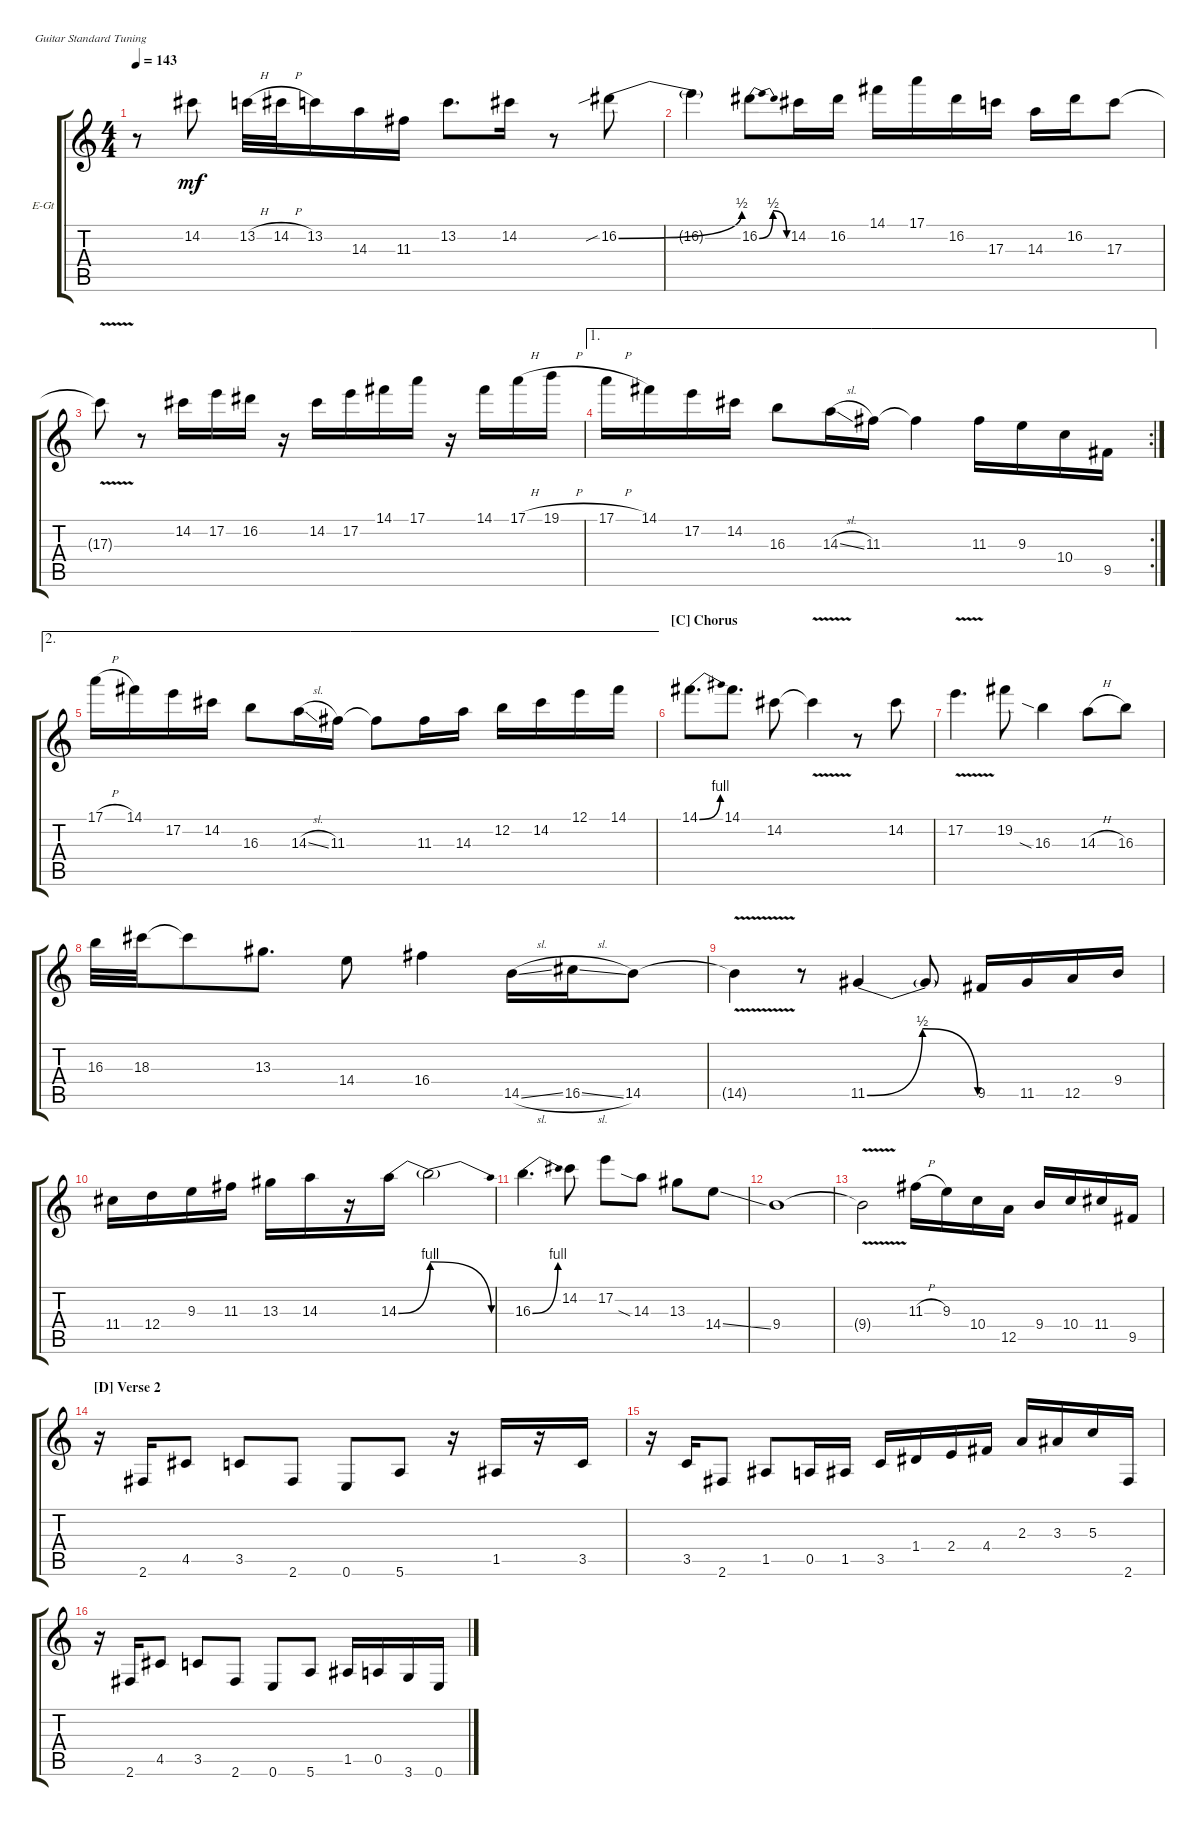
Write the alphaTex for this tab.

\defaultSystemsLayout 4
\bracketExtendMode groupsimilarinstruments
\firstSystemTrackNameOrientation horizontal
\otherSystemsTrackNameOrientation horizontal
\chordDiagramsInScore
\track ("Electric Guitar" "E-Gt") {instrument overdrivenguitar}
\staff {score tabs}
\tuning (E4 B3 G3 D3 A2 E2)
\ts (4 4)
\tempo 143
\clef g2
\ks c
r.8{dy mf} 14.2{acc #}.8 13.2{h}.32 14.2{h acc #}.32 13.2.16 14.3.16 11.3{acc #}.16 13.2.8{d} 14.2{acc #}.16 r.8 16.2{be (bend 0 0 39.6 2) sib acc #}.8 |
16.2{t}.4 16.2{be (bendrelease 0 0 10.799999999999999 2 20.4 2 30 0) acc #}.8 14.2{acc #}.16 16.2{acc #}.16 14.1{acc #}.16 17.1.16 16.2{acc #}.16 17.3.16 14.3.16 16.2{acc #}.16 17.3.8 |
17.3{v t}.8 r.8 14.2{acc #}.16 17.2.16 16.2{acc #}.16 r.16 14.2{acc #}.16 17.2.16 14.1{acc #}.16 17.1.16 r.16 14.1{acc #}.16 17.1{h}.16 19.1{h}.16 |
\ae 1
\rc 2
17.1{h}.16 14.1{acc #}.16 17.2.16 14.2{acc #}.16 16.3.8 14.3{sl}.16 11.3{acc #}.16 11.3{t acc #}.4 11.3{acc #}.16 9.3.16 10.4.16 9.5{acc #}.16 |
\ae 2
17.1{h}.16 14.1{acc #}.16 17.2.16 14.2{acc #}.16 16.3.8 14.3{sl}.16 11.3{acc #}.16 11.3{t acc #}.8 11.3{acc #}.16 14.3.16 12.2.16 14.2{acc #}.16 12.1.16 14.1{acc #}.16 |
\section ("C" "Chorus")
14.1{be (bend 0 0 15 4) acc #}.8{d} 14.1{acc #}.8{d} 14.2{acc #}.8 14.2{v t acc #}.4 r.8 14.2{acc #}.8 |
17.2{v}.4{d} 19.2{acc #}.8 16.3{sia}.4 14.3{h}.8 16.3.8 |
16.3.32 18.3{acc #}.32 18.3{t acc #}.8 13.3{acc #}.8{d} 14.4.8 16.4{acc #}.4 14.5{sl}.16 16.5{sl acc #}.16 14.5.8 |
14.5{v t}.4 r.8 11.5{be (bendrelease 0 0 11.4 2 19.8 2 30.599999999999998 0) acc #}.4 11.5{t acc #}.8 9.5{acc #}.16 11.5{acc #}.16 12.5.16 9.4.16 |
11.4{acc #}.16 12.4.16 9.3.16 11.3{acc #}.16 13.3{acc #}.16 14.3.16 r.16 14.3{be (bend 0 0 15 4)}.16 14.3{be (release 49.8 4 58.199999999999996 0) t}.2 |
16.3{be (bend 0 0 39.6 4)}.4{d} 14.2{acc #}.8 17.2.8 14.3{sia}.8 13.3{acc #}.8 14.4{ss}.8 |
9.4.1 |
9.4{v t}.2 11.3{h acc #}.16 9.3.16 10.4.16 12.5.16 9.4.16 10.4.16 11.4{acc #}.16 9.5{acc #}.16 |
\section ("D" "Verse 2")
r.16 2.6{acc #}.16 4.5{acc #}.8 3.5.8 2.6{acc #}.8 0.6.8 5.6.8 r.16 1.5{acc #}.16 r.16 3.5.16 |
r.16 3.5.16 2.6{acc #}.8 1.5{acc #}.8 0.5.16 1.5{acc #}.16 3.5.16 1.4{acc #}.16 2.4.16 4.4{acc #}.16 2.3.16 3.3{acc #}.16 5.3.16 2.6{acc #}.16 |
r.16 2.6{acc #}.16 4.5{acc #}.8 3.5.8 2.6{acc #}.8 0.6.8 5.6.8 1.5{acc #}.16 0.5.16 3.6.16 0.6.16
